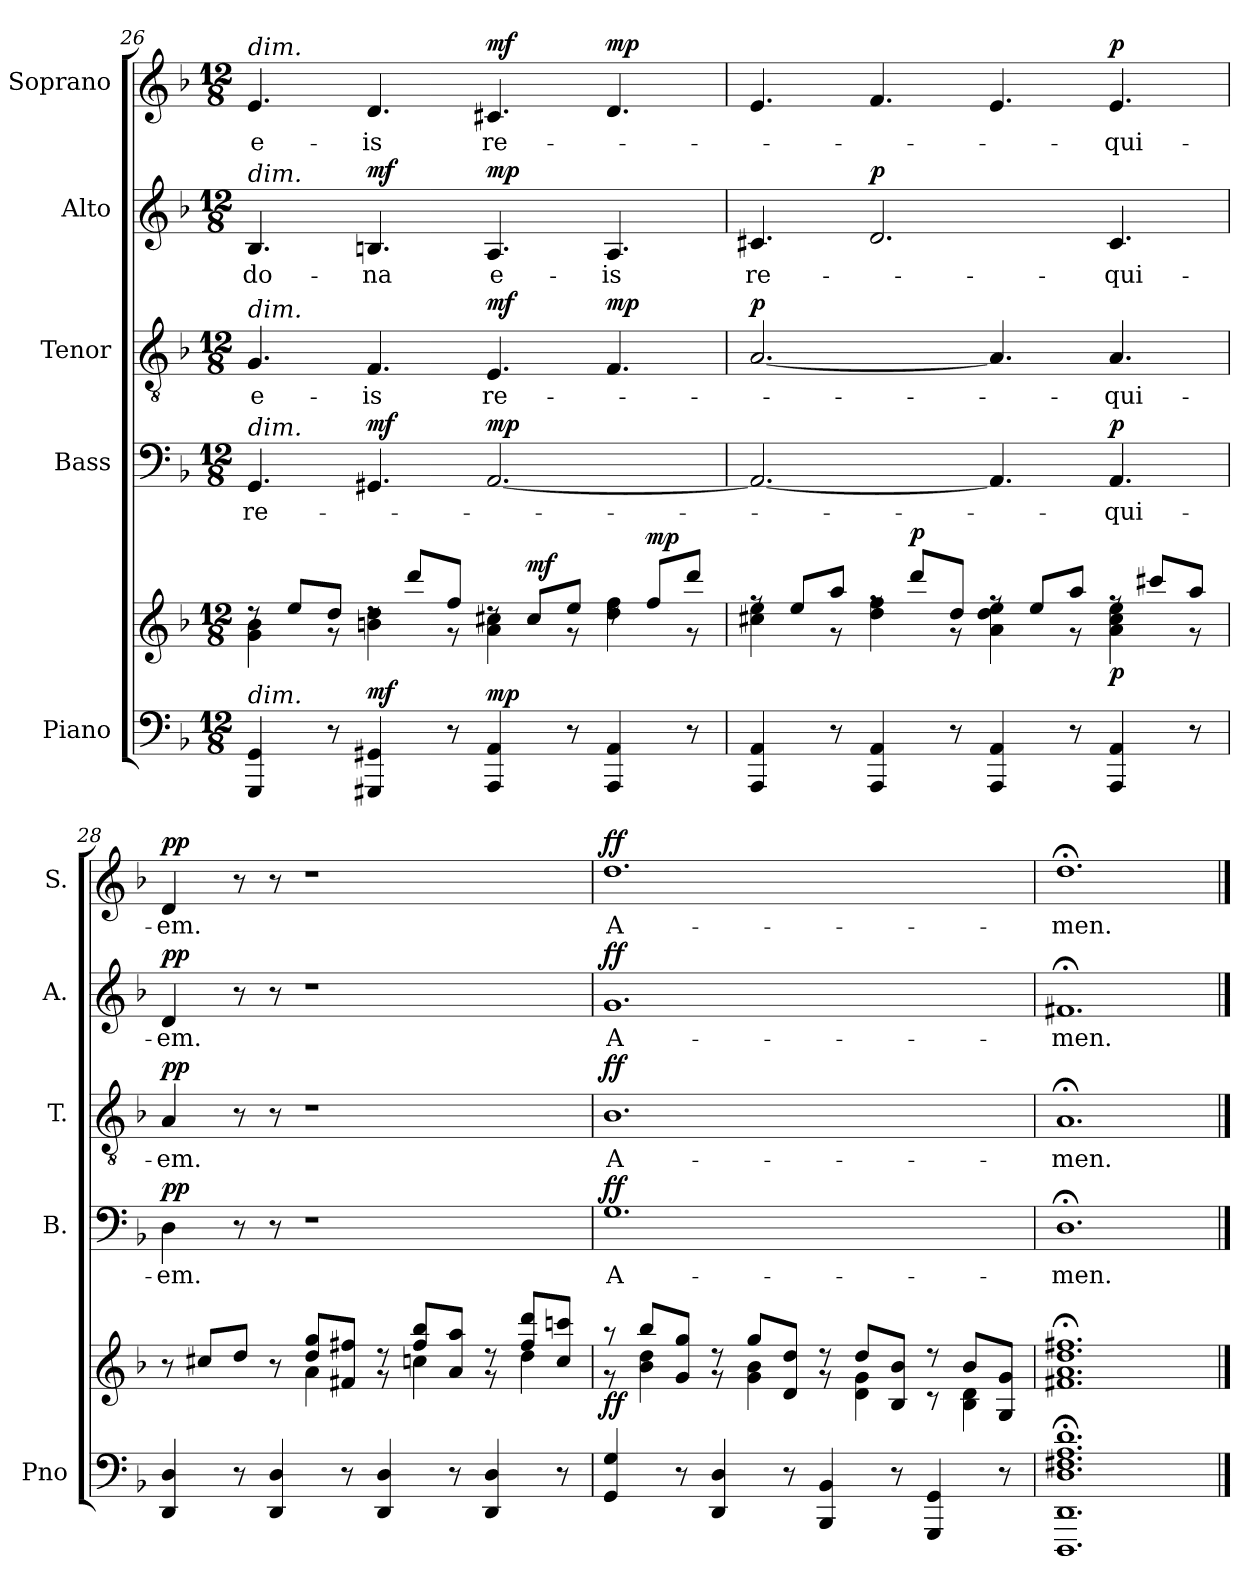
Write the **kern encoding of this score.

**kern	**kern	**dynam	**kern	**text	**dynam	**kern	**text	**dynam	**kern	**text	**dynam	**kern	**text	**dynam
*part5	*part5	*part5	*part4	*part4	*part4	*part3	*part3	*part3	*part2	*part2	*part2	*part1	*part1	*part1
*staff6	*staff5	*staff5/6	*staff4	*staff4	*staff4	*staff3	*staff3	*staff3	*staff2	*staff2	*staff2	*staff1	*staff1	*staff1
*I"Piano	*	*	*I"Bass	*	*	*I"Tenor	*	*	*I"Alto	*	*	*I"Soprano	*	*
*I'Pno	*	*	*I'B.	*	*	*I'T.	*	*	*I'A.	*	*	*I'S.	*	*
*clefF4	*clefG2	*	*clefF4	*	*	*clefGv2	*	*	*clefG2	*	*	*clefG2	*	*
*k[b-]	*k[b-]	*	*k[b-]	*	*	*k[b-]	*	*	*k[b-]	*	*	*k[b-]	*	*
*M12/8	*M12/8	*	*M12/8	*	*	*M12/8	*	*	*M12/8	*	*	*M12/8	*	*
=26	=26	=26	=26	=26	=26	=26	=26	=26	=26	=26	=26	=26	=26	=26
*	*^	*	*	*	*	*	*	*	*	*	*	*	*	*
!	!	!	!	!	!	!	!	!	!	!	!	!	!LO:TX:a:i:t=dim.	!	!
!	!	!	!	!	!	!	!	!	!	!LO:TX:a:i:t=dim.	!	!	!	!	!
!	!	!	!	!	!	!	!LO:TX:a:i:t=dim.	!	!	!	!	!	!	!	!
!	!	!	!	!LO:TX:a:i:t=dim.	!	!	!	!	!	!	!	!	!	!	!
!LO:TX:a:i:t=dim.	!	!	!	!	!	!	!	!	!	!	!	!	!	!	!
4GGG/ 4GG/	8rdd	4g\ 4b-\	.	4.GG/	re-	.	4.G/	e-	.	4.B-/	do-	.	4.e/	e-	.
.	8ee/L	.	.	.	.	.	.	.	.	.	.	.	.	.	.
8r	8dd/J	8rg	.	.	.	.	.	.	.	.	.	.	.	.	.
!	!	!	!LO:DY:a=2	!	!	!LO:DY:a	!	!	!	!	!	!LO:DY:a	!	!	!
4GGG#X/ 4GG#X/	8rdd	4bn\ 4dd\	mf	4.GG#X/	.	mf	4.F/	-is	.	4.Bn/	-na	mf	4.d/	-is	.
.	8ddd/L	.	.	.	.	.	.	.	.	.	.	.	.	.	.
8r	8ff/J	8rg	.	.	.	.	.	.	.	.	.	.	.	.	.
!	!	!	!LO:DY:a=2	!	!	!LO:DY:a	!	!	!LO:DY:a	!	!	!LO:DY:a	!	!	!LO:DY:a
4AAA/ 4AA/	8rdd	4a\ 4cc#X\	mp	[2.AA/	.	mp	4.E/	re-	mf	4.A/	e-	mp	4.c#X/	re-	mf
!	!	!	!LO:DY:a	!	!	!	!	!	!	!	!	!	!	!	!
.	8cc#/L	.	mf	.	.	.	.	.	.	.	.	.	.	.	.
8r	8ee/J	8rg	.	.	.	.	.	.	.	.	.	.	.	.	.
!	!	!	!	!	!	!	!	!	!LO:DY:a	!	!	!	!	!	!LO:DY:a
4AAA/ 4AA/	8rdd	4dd\ 4ff\	.	.	.	.	4.F/	.	mp	4.A/	-is	.	4.d/	.	mp
!	!	!	!LO:DY:a	!	!	!	!	!	!	!	!	!	!	!	!
.	8ff/L	.	mp	.	.	.	.	.	.	.	.	.	.	.	.
8r	8ddd/J	8rg	.	.	.	.	.	.	.	.	.	.	.	.	.
!!LO:LB:g=z
=27	=27	=27	=27	=27	=27	=27	=27	=27	=27	=27	=27	=27	=27	=27	=27
!	!	!	!	!	!	!	!	!	!LO:DY:a	!	!	!	!	!	!
4AAA/ 4AA/	8rff	4cc#X\ 4ee\	.	2.AA/_	.	.	[2.A/	.	p	4.c#X/	re-	.	4.e/	.	.
.	8ee/L	.	.	.	.	.	.	.	.	.	.	.	.	.	.
8r	8aa/J	8rg	.	.	.	.	.	.	.	.	.	.	.	.	.
!	!	!	!	!	!	!	!	!	!	!	!	!LO:DY:a	!	!	!
4AAA/ 4AA/	8rff	4dd\ 4ff\	.	.	.	.	.	.	.	2.d/	.	p	4.f/	.	.
!	!	!	!LO:DY:a	!	!	!	!	!	!	!	!	!	!	!	!
.	8ddd/L	.	p	.	.	.	.	.	.	.	.	.	.	.	.
8r	8dd/J	8rg	.	.	.	.	.	.	.	.	.	.	.	.	.
4AAA/ 4AA/	8rff	4a\ 4dd\ 4ee\	.	4.AA/]	.	.	4.A/]	.	.	.	.	.	4.e/	.	.
.	8ee/L	.	.	.	.	.	.	.	.	.	.	.	.	.	.
8r	8aa/J	8rg	.	.	.	.	.	.	.	.	.	.	.	.	.
!	!	!	!LO:DY:b	!	!	!LO:DY:a	!	!	!	!	!	!	!	!	!LO:DY:a
4AAA/ 4AA/	8rff	4a\ 4cc#\ 4ee\	p	4.AA/	-qui-	p	4.A/	-qui-	.	4.c#/	-qui-	.	4.e/	-qui-	p
.	8ccc#X/L	.	.	.	.	.	.	.	.	.	.	.	.	.	.
8r	8aa/J	8rg	.	.	.	.	.	.	.	.	.	.	.	.	.
=28	=28	=28	=28	=28	=28	=28	=28	=28	=28	=28	=28	=28	=28	=28	=28
!	!	!	!	!	!	!LO:DY:a	!	!	!LO:DY:a	!	!	!LO:DY:a	!	!	!LO:DY:a
4DD/ 4D/	8r	2rgyy	.	4D\	-em.	pp	4A/	-em.	pp	4d/	-em.	pp	4d/	-em.	pp
.	8cc#X/L	.	.	.	.	.	.	.	.	.	.	.	.	.	.
8r	8dd/J	.	.	8r	.	.	8r	.	.	8r	.	.	8r	.	.
4DD/ 4D/	8r	.	.	8r	.	.	8r	.	.	8r	.	.	8r	.	.
.	8dd/ 8gg/L	4a\	.	1r	.	.	1r	.	.	1r	.	.	1r	.	.
8r	8f#X/ 8ff#X/J	.	.	.	.	.	.	.	.	.	.	.	.	.	.
4DD/ 4D/	8r	8r	.	.	.	.	.	.	.	.	.	.	.	.	.
.	8ff#/ 8bb-/L	4ccn\	.	.	.	.	.	.	.	.	.	.	.	.	.
8r	8a/ 8aa/J	.	.	.	.	.	.	.	.	.	.	.	.	.	.
4DD/ 4D/	8r	8r	.	.	.	.	.	.	.	.	.	.	.	.	.
.	8ff#/ 8ddd/L	4dd\	.	.	.	.	.	.	.	.	.	.	.	.	.
8r	8cc/ 8cccn/J	.	.	.	.	.	.	.	.	.	.	.	.	.	.
=29	=29	=29	=29	=29	=29	=29	=29	=29	=29	=29	=29	=29	=29	=29	=29
!	!	!	!LO:DY:b	!	!	!LO:DY:a	!	!	!LO:DY:a	!	!	!LO:DY:a	!	!	!LO:DY:a
4GG/ 4G/	8r	8r	ff	1.G	A-	ff	1.B-	A-	ff	1.g	A-	ff	1.dd	A-	ff
.	8bb-/L	4b-\ 4dd\	.	.	.	.	.	.	.	.	.	.	.	.	.
8r	8g/ 8gg/J	.	.	.	.	.	.	.	.	.	.	.	.	.	.
4DD/ 4D/	8r	8r	.	.	.	.	.	.	.	.	.	.	.	.	.
.	8gg/L	4g\ 4b-\	.	.	.	.	.	.	.	.	.	.	.	.	.
8r	8d/ 8dd/J	.	.	.	.	.	.	.	.	.	.	.	.	.	.
4BBB-/ 4BB-/	8r	8r	.	.	.	.	.	.	.	.	.	.	.	.	.
.	8dd/L	4d\ 4g\	.	.	.	.	.	.	.	.	.	.	.	.	.
8r	8B-/ 8b-/J	.	.	.	.	.	.	.	.	.	.	.	.	.	.
4GGG/ 4GG/	8r	8r	.	.	.	.	.	.	.	.	.	.	.	.	.
.	8b-/L	4B-\ 4d\	.	.	.	.	.	.	.	.	.	.	.	.	.
8r	8G/ 8g/J	.	.	.	.	.	.	.	.	.	.	.	.	.	.
*	*v	*v	*	*	*	*	*	*	*	*	*	*	*	*	*
=30	=30	=30	=30	=30	=30	=30	=30	=30	=30	=30	=30	=30	=30	=30
*	*	*	*	*	*	*	*	*	*	*	*	*MM56	*	*
1.DDD;< 1.DD;< 1.D;< 1.F#X;< 1.A;< 1.d;<	1.f#X;< 1.a;< 1.dd;< 1.ff#X;<	.	1.D;<	-men.	.	1.A;<	-men.	.	1.f#X;<	-men.	.	1.dd;<	-men.	.
==	==	==	==	==	==	==	==	==	==	==	==	==	==	==
*-	*-	*-	*-	*-	*-	*-	*-	*-	*-	*-	*-	*-	*-	*-
